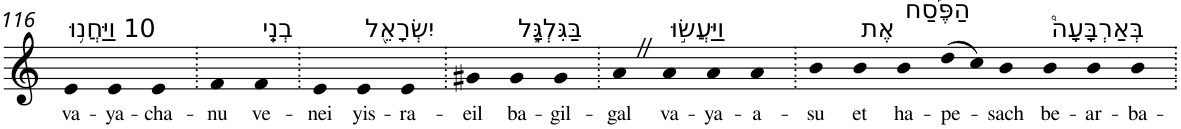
**kern	**text
*part1	*part1
*staff1	*staff1
*I"Piano	*
*I'Pno	*
!!LO:PB:g=z
*clefG2	*
*k[]	*
=116	=116
!LO:TX:a:t=10 וַיַּחֲנ֥וּ	!
!	!LO:LY:b
4e	va-
!	!LO:LY:b
4e	-ya-
!	!LO:LY:b
4e	-cha-
=117.	=117.
!	!LO:LY:b
4f	-nu
!LO:TX:a:t=בְנֵֽי	!
!	!LO:LY:b
4f	ve-
=118.	=118.
!	!LO:LY:b
4e	-nei
!LO:TX:a:t=יִשְׂרָאֵ֖ל	!
!	!LO:LY:b
4e	yis-
!	!LO:LY:b
4e	-ra-
=119.	=119.
!	!LO:LY:b
4g#X	-eil
!LO:TX:a:t=בַּגִּלְגָּ֑ל	!
!	!LO:LY:b
4g#	ba-
!	!LO:LY:b
4g#	-gil-
=120.	=120.
!	!LO:LY:b
4aZ	-gal
!LO:TX:a:t=וַיַּעֲשׂ֣וּ	!
!	!LO:LY:b
4a	va-
!	!LO:LY:b
4a	-ya-
!	!LO:LY:b
4a	-a-
=121.	=121.
!	!LO:LY:b
4b	-su
!LO:TX:a:t=אֶת	!
!	!LO:LY:b
4b	et
!LO:TX:a:t=הַפֶּ֡סַח	!
!	!LO:LY:b
4b	ha-
!	!LO:LY:b
(>8dd	-pe-
8cc)	.
!	!LO:LY:b
4b	-sach
!LO:TX:a:t=בְּאַרְבָּעָה֩	!
!	!LO:LY:b
4b	be-
!	!LO:LY:b
4b	-ar-
!	!LO:LY:b
4b	-ba-
=.	=.
*-	*-
